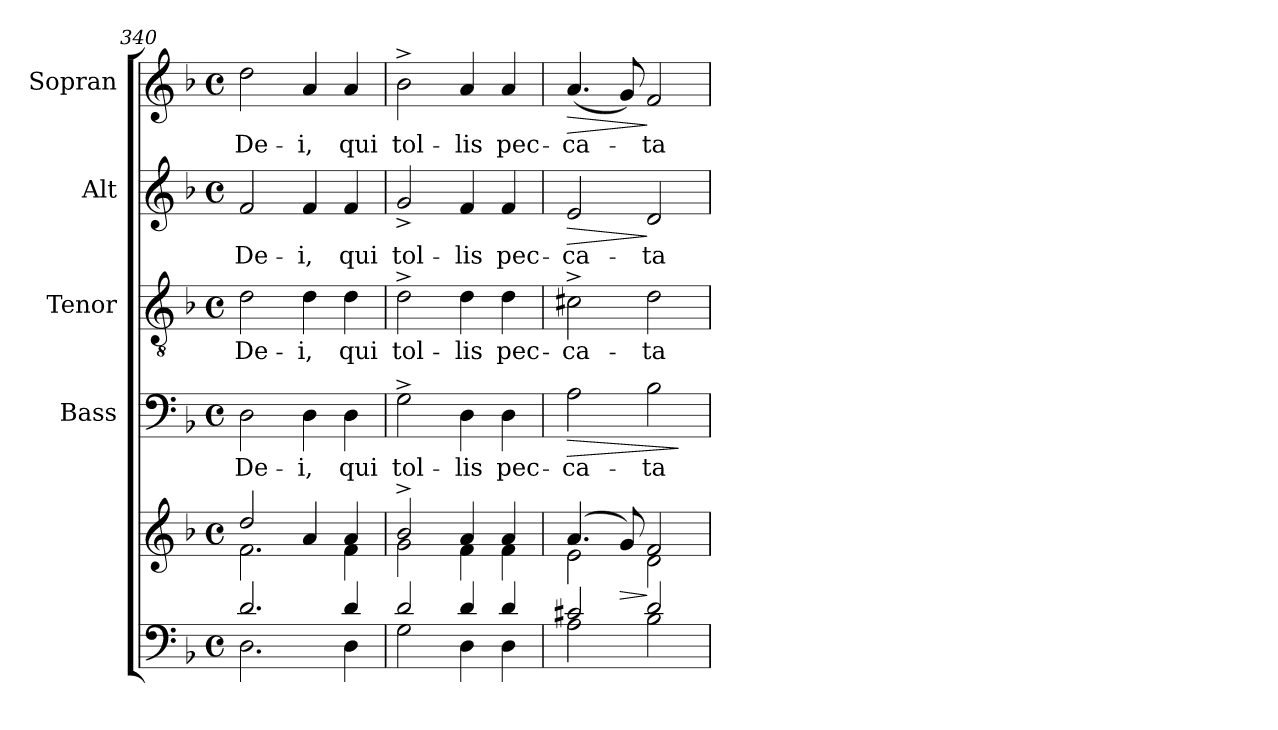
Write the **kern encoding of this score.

**kern	**kern	**dynam	**kern	**text	**dynam	**kern	**text	**kern	**text	**dynam	**kern	**text	**dynam
*part5	*part5	*part5	*part4	*part4	*part4	*part3	*part3	*part2	*part2	*part2	*part1	*part1	*part1
*staff6	*staff5	*staff5/6	*staff4	*staff4	*staff4	*staff3	*staff3	*staff2	*staff2	*staff2	*staff1	*staff1	*staff1
*	*	*	*I"Bass	*	*	*I"Tenor	*	*I"Alt	*	*	*I"Sopran	*	*
*	*	*	*I'B.	*	*	*I'T.	*	*I'A.	*	*	*I'S.	*	*
*clefF4	*clefG2	*	*clefF4	*	*	*clefGv2	*	*clefG2	*	*	*clefG2	*	*
*k[b-]	*k[b-]	*	*k[b-]	*	*	*k[b-]	*	*k[b-]	*	*	*k[b-]	*	*
*F:	*F:	*	*F:	*	*	*F:	*	*F:	*	*	*F:	*	*
*M4/4	*M4/4	*	*M4/4	*	*	*M4/4	*	*M4/4	*	*	*M4/4	*	*
*met(c)	*met(c)	*	*met(c)	*	*	*met(c)	*	*met(c)	*	*	*met(c)	*	*
=340	=340	=340	=340	=340	=340	=340	=340	=340	=340	=340	=340	=340	=340
*^	*^	*	*	*	*	*	*	*	*	*	*	*	*
!	!	!	!	!	!	!LO:LY:b	!	!	!LO:LY:b	!	!LO:LY:b	!	!	!LO:LY:b	!
2.d/	2.D\	2dd/	2.f\	.	2D\	De-	.	2d\	De-	2f/	De-	.	2dd\	De-	.
!	!	!	!	!	!	!LO:LY:b	!	!	!LO:LY:b	!	!LO:LY:b	!	!	!LO:LY:b	!
.	.	4a/	.	.	4D\	-i,	.	4d\	-i,	4f/	-i,	.	4a/	-i,	.
!	!	!	!	!	!	!LO:LY:b	!	!	!LO:LY:b	!	!LO:LY:b	!	!	!LO:LY:b	!
4d/	4D\	4a/	4f\	.	4D\	qui	.	4d\	qui	4f/	qui	.	4a/	qui	.
=341	=341	=341	=341	=341	=341	=341	=341	=341	=341	=341	=341	=341	=341	=341	=341
!	!	!	!	!	!	!LO:LY:b	!	!	!LO:LY:b	!	!LO:LY:b	!	!	!LO:LY:b	!
2d/	2G\	2b-^>/	2g\	.	2G^>\	tol-	.	2d^>\	tol-	2g^>/	tol-	.	2b-^>\	tol-	.
!	!	!	!	!	!	!LO:LY:b	!	!	!LO:LY:b	!	!LO:LY:b	!	!	!LO:LY:b	!
4d/	4D\	4a/	4f\	.	4D\	-lis	.	4d\	-lis	4f/	-lis	.	4a/	-lis	.
!	!	!	!	!	!	!LO:LY:b	!	!	!LO:LY:b	!	!LO:LY:b	!	!	!LO:LY:b	!
4d/	4D\	4a/	4f\	.	4D\	pec-	.	4d\	pec-	4f/	pec-	.	4a/	pec-	.
=342	=342	=342	=342	=342	=342	=342	=342	=342	=342	=342	=342	=342	=342	=342	=342
!	!	!	!	!	!	!LO:LY:b	!LO:HP:b	!	!LO:LY:b	!	!LO:LY:b	!LO:HP:b	!	!LO:LY:b	!LO:HP:b
2c#X/	2A\	(4.a/	2e\	.	2A\	-ca-	>	2c#X^>\	-ca-	2e/	-ca-	>	(<4.a/	-ca-	>
!	!	!	!	!LO:HP:b	!	!	!	!	!	!	!	!	!	!	!
.	.	8g/)	.	>	.	.	.	.	.	.	.	.	8g/)	.	.
!	!	!	!	!	!	!LO:LY:b	!	!	!LO:LY:b	!	!LO:LY:b	!	!	!LO:LY:b	!
2d/	2B-\	2f/	2d\	]	2B-\	-ta	.	2d\	-ta	2d/	-ta	]	2f/	-ta	]
*v	*v	*	*	*	*	*	*	*	*	*	*	*	*	*	*
*	*v	*v	*	*	*	*	*	*	*	*	*	*	*	*
.	.	.	.	.	]	.	.	.	.	.	.	.	.
=	=	=	=	=	=	=	=	=	=	=	=	=	=
*-	*-	*-	*-	*-	*-	*-	*-	*-	*-	*-	*-	*-	*-
